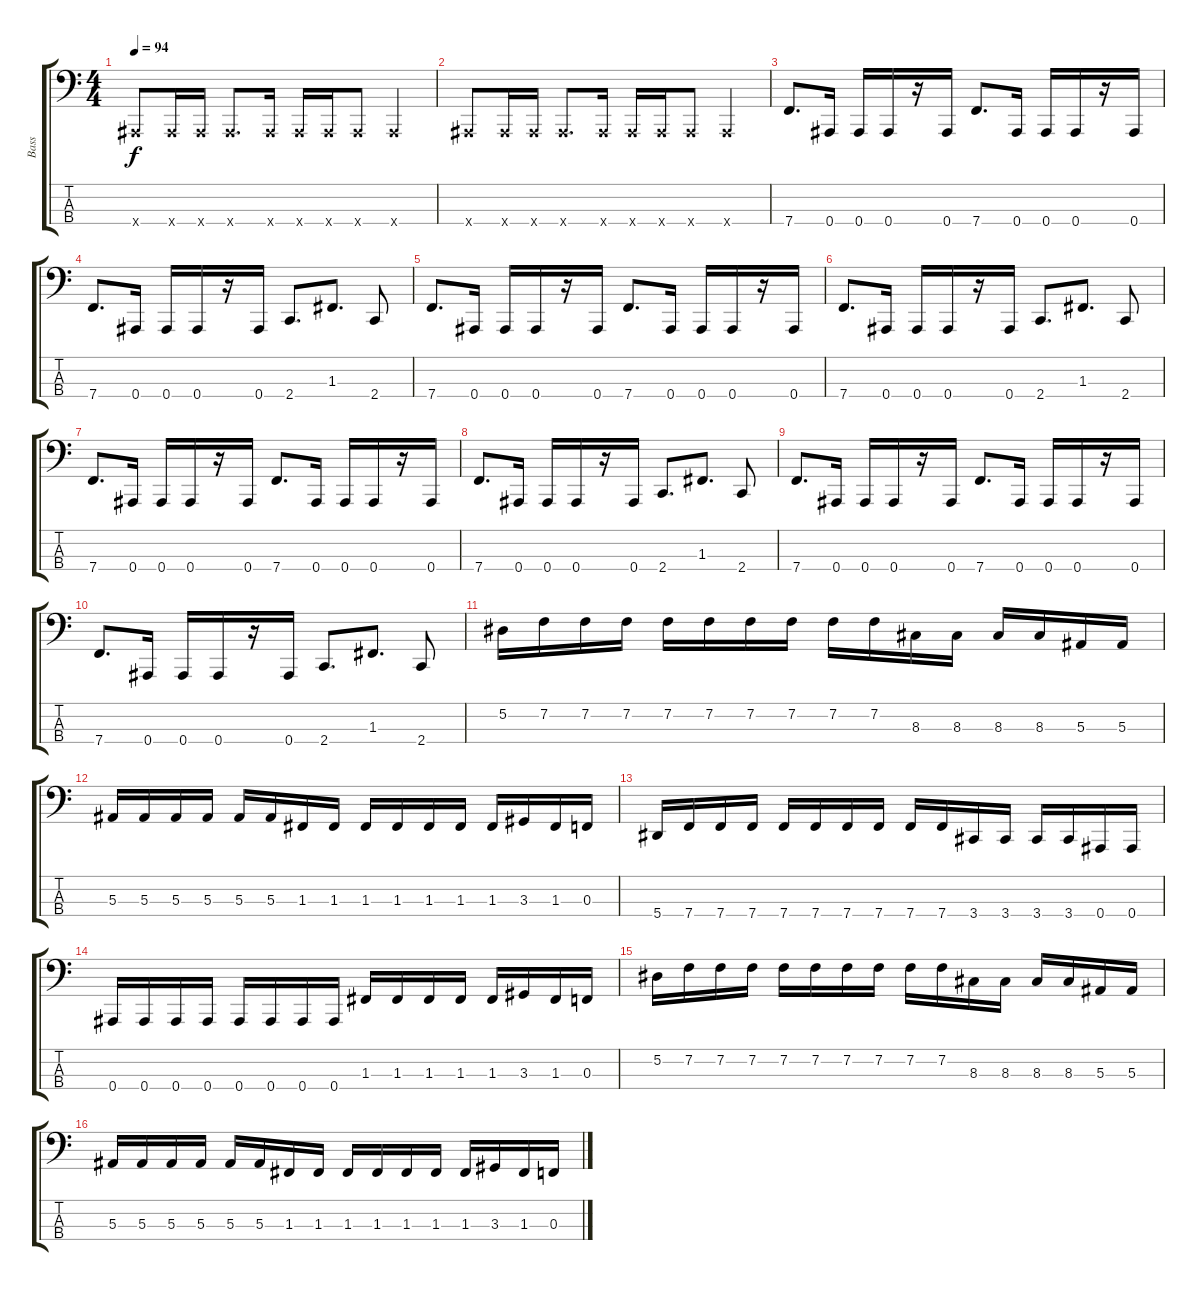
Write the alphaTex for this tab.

\track ("Bass" "Bass") {instrument electricbasspick}
\staff {score tabs}
\tuning (Eb2 Bb1 F1 Bb0) {hide}
\ts (4 4)
\tempo 94
\clef f4
\ks c
0.4{x}.8{dy f volume 8 instrument dulcimer} 0.4{x}.16 0.4{x}.16 0.4{x}.8{d} 0.4{x}.16 0.4{x}.16 0.4{x}.16 0.4{x}.8 0.4{x}.4 |
0.4{x}.8 0.4{x}.16 0.4{x}.16 0.4{x}.8{d} 0.4{x}.16 0.4{x}.16 0.4{x}.16 0.4{x}.8 0.4{x}.4 |
7.4.8{d volume 16 instrument electricbasspick} 0.4.16 0.4.16 0.4.16 r.16 0.4.16 7.4.8{d} 0.4.16 0.4.16 0.4.16 r.16 0.4.16 |
7.4.8{d} 0.4.16 0.4.16 0.4.16 r.16 0.4.16 2.4.8{d} 1.3.8{d} 2.4.8 |
7.4.8{d} 0.4.16 0.4.16 0.4.16 r.16 0.4.16 7.4.8{d} 0.4.16 0.4.16 0.4.16 r.16 0.4.16 |
7.4.8{d} 0.4.16 0.4.16 0.4.16 r.16 0.4.16 2.4.8{d} 1.3.8{d} 2.4.8 |
7.4.8{d} 0.4.16 0.4.16 0.4.16 r.16 0.4.16 7.4.8{d} 0.4.16 0.4.16 0.4.16 r.16 0.4.16 |
7.4.8{d} 0.4.16 0.4.16 0.4.16 r.16 0.4.16 2.4.8{d} 1.3.8{d} 2.4.8 |
7.4.8{d} 0.4.16 0.4.16 0.4.16 r.16 0.4.16 7.4.8{d} 0.4.16 0.4.16 0.4.16 r.16 0.4.16 |
7.4.8{d} 0.4.16 0.4.16 0.4.16 r.16 0.4.16 2.4.8{d} 1.3.8{d} 2.4.8 |
5.2.16 7.2.16 7.2.16 7.2.16 7.2.16 7.2.16 7.2.16 7.2.16 7.2.16 7.2.16 8.3.16 8.3.16 8.3.16 8.3.16 5.3.16 5.3.16 |
5.3.16 5.3.16 5.3.16 5.3.16 5.3.16 5.3.16 1.3.16 1.3.16 1.3.16 1.3.16 1.3.16 1.3.16 1.3.16 3.3.16 1.3.16 0.3.16 |
5.4.16 7.4.16 7.4.16 7.4.16 7.4.16 7.4.16 7.4.16 7.4.16 7.4.16 7.4.16 3.4.16 3.4.16 3.4.16 3.4.16 0.4.16 0.4.16 |
0.4.16 0.4.16 0.4.16 0.4.16 0.4.16 0.4.16 0.4.16 0.4.16 1.3.16 1.3.16 1.3.16 1.3.16 1.3.16 3.3.16 1.3.16 0.3.16 |
5.2.16 7.2.16 7.2.16 7.2.16 7.2.16 7.2.16 7.2.16 7.2.16 7.2.16 7.2.16 8.3.16 8.3.16 8.3.16 8.3.16 5.3.16 5.3.16 |
5.3.16 5.3.16 5.3.16 5.3.16 5.3.16 5.3.16 1.3.16 1.3.16 1.3.16 1.3.16 1.3.16 1.3.16 1.3.16 3.3.16 1.3.16 0.3.16
